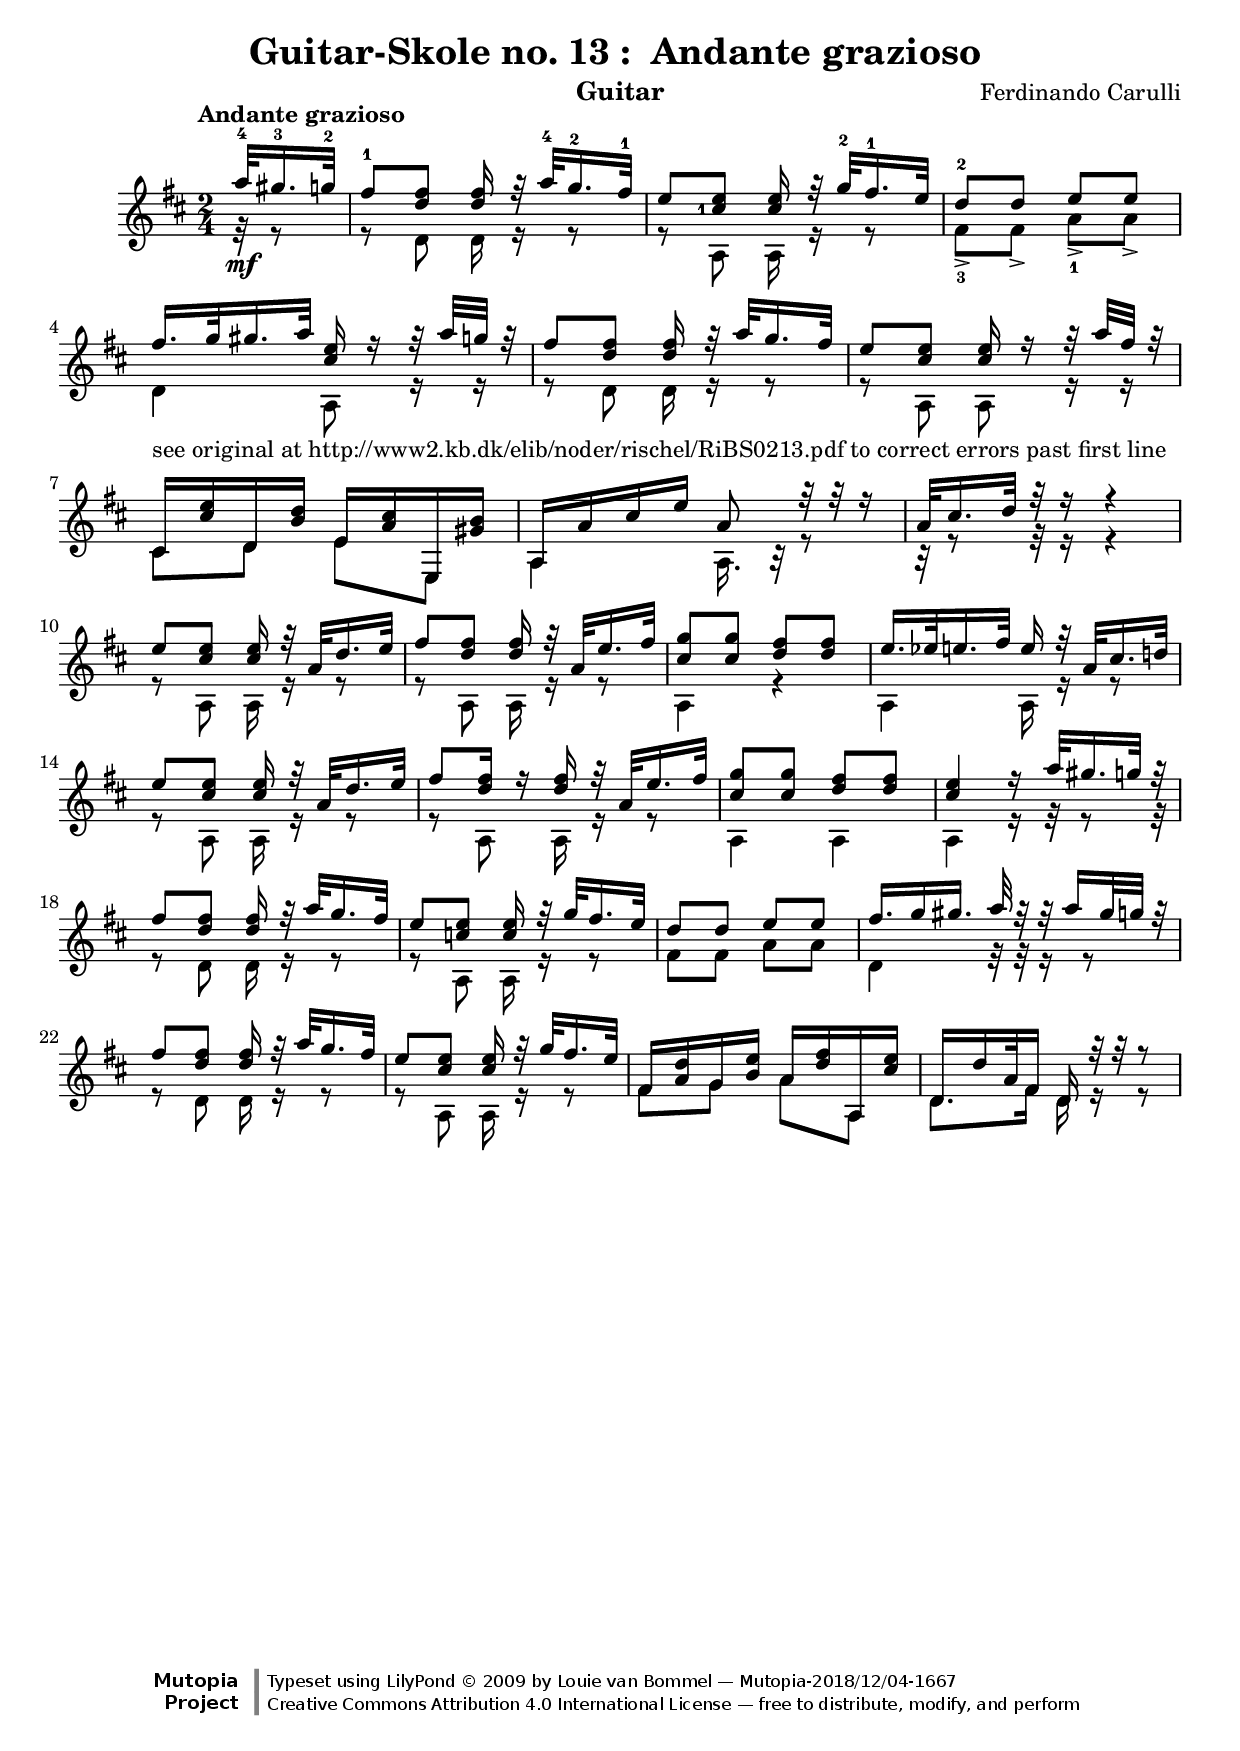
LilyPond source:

\version "2.18.0"
\header
{
  dedication = ""
  subtitle = ""
  subsubtitle = ""
  poet = ""
  instrument = "Guitar"
  meter = ""
  arranger = ""
  piece = ""
  opus = ""
  breakbefore = ##f
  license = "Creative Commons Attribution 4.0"
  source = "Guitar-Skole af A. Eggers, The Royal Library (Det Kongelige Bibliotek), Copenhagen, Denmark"
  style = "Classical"
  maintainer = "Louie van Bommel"
  composer="Ferdinando Carulli"
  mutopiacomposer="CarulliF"
  title="Guitar-Skole no. 13 :  Andante grazioso "
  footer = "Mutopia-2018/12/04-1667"
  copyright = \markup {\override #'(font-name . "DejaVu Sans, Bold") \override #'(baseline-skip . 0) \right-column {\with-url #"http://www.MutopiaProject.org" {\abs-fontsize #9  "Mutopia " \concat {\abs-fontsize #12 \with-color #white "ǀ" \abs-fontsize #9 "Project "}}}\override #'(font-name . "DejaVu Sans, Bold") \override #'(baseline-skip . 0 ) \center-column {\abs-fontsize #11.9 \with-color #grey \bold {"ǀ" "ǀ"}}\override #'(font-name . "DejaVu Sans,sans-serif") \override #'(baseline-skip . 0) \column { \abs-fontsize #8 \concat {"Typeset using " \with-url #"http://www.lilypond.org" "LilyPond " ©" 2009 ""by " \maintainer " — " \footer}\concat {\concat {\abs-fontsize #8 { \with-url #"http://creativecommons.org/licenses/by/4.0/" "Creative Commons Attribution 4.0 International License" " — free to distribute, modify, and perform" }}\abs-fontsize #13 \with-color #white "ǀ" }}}
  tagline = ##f
}
\include "generic-paper-section.ly"
\include "generic-layout-section.ly"
\include "guitar-skole-defines-section.ly"
\version "2.18.0"
%%%%%%%%%%%%%%%%%%%%%%%%%%%%%Start Music%%%%%%%%%%%%%%%

staffOneVoiceOneNotes =
{
  \key d \major 
  \time 2/4
  \tempo "Andante grazioso"
   %1
  \partial 32*5
  a''32-4\mf [gis''!16.-3 g''32-2]
  %2
  fis''8-1 <d'' fis''>8 <d'' fis''>16 r32 a''32-4 [g''16.-2 fis''32-1] 
  %3
  %r32 g''32 fis''16 e''32 r32 <cis'' e''>16 r4
  e''8 <cis''-1 e''> <cis'' e''>16  r32 g''32-2 [fis''16.-1 e''32]
  %4
  d''8-2 d''8 e''8 e''8 \myBreak
  %5
  fis''16. g''32 gis''!16. a''32 <cis'' e''>16 r16 r32 a''32 g''!32 r32 
  %6
  fis''8 <d'' fis''>8 <d'' fis''>16 r32 a''32 g''16. fis''32 
  %7
  e''8 <cis'' e''>8 <cis'' e''>16 r16 r32 a''32 fis''32 r32 
  %8
  cis'16 <cis'' e''>16 d'16 <b' d''>16 e'16 <a' cis''>16 e16 <gis'! b'>16 
  %9
  a16 a'16 cis''16 e''16 a'8 r32 r32 r16 
  %10
  a'32 cis''16. d''32 r32 r16 r4 
  %11
  e''8 <cis'' e''>8 <cis'' e''>16 r32 a'32 d''16. e''32 
  %12
  fis''8 <d'' fis''>8 <d'' fis''>16 r32 a'32 e''16. fis''32 
  %13
  <cis'' g''>8 <cis'' g''>8 <d'' fis''>8 <d'' fis''>8 
  %14
  e''16. ees''!32 e''16. fis''32 e''16 r32 a'32 cis''16. d''!32 
  %15
  e''8 <cis'' e''>8 <cis'' e''>16 r32 a'32 d''16. e''32 
  %16
  fis''8 <d'' fis''>16 r16 <d'' fis''>16 r32 a'32 e''16. fis''32 
  %17
  <cis'' g''>8 <cis'' g''>8 <d'' fis''>8 <d'' fis''>8 
  %18
  <cis'' e''>4 r16 a''32 gis''!16. g''!32 r32 
  %19
  fis''8 <d'' fis''>8 <d'' fis''>16 r32 a''32 g''16. fis''32 
  %20
  e''8 <c'' e''>8 <c'' e''>16 r32 g''32 fis''16. e''32 
  %21
  d''8 d''8 e''8 e''8 
  %22
  fis''16. g''16 gis''!16. a''32 r32 r32 a''16 gis''32 g''!32 r32 
  %23
  fis''8 <d'' fis''>8 <d'' fis''>16 r32 a''32 g''16. fis''32 
  %24
  e''8 <cis'' e''>8 <cis'' e''>16 r32 g''32 fis''16. e''32 
  %25
  fis'16 <a' d''>16 g'16 <b' e''>16 a'16 <d'' fis''>16 a16 <cis'' e''>16 
  %26
  d'16. d''16 a'32 fis'16 d'16 r32 r32 r8 
}
staffOneVoiceTwoNotes =
{
  %1
  r32 r8
  %2
  r8 d'8 d'16 r16 r8 
  %3
  r8 a8 a16 r16 r8 
  %4
  fis'8-3-> fis'8-> a'8-1-> a'8-> 
  %5
  d'4 \myTextIncomplete  a8 r16 r16 
  %6
  r8 d'8 d'16 r16 r8 
  %7
  r8 a8 a8 r16 r16 
  %8
  cis'8 d'8 e'8 e8 
  %9
  a4 a16. r32 r8 
  %10
  r32 r8 r32 r16 r4 
  %11
  r8 a8 a16 r16 r8 
  %12
  r8 a8 a16 r16 r8 
  %13
  a4 r4 
  %14
  a4 a16 r16 r8 
  %15
  r8 a8 a16 r16 r8 
  %16
  r8 a8 a16 r16 r8 
  %17
  a4 a4 
  %18
  a4 r16 r32 r8 r32 
  %19
  r8 d'8 d'16 r16 r8 
  %20
  r8 a8 a16 r16 r8 
  %21
  fis'8 fis'8 a'8 a'8 
  %22
  d'4 r32 r32 r16 r8 
  %23
  r8 d'8 d'16 r16 r8 
  %24
  r8 a8 a16 r16 r8 
  %25
  fis'8 g'8 a'8 a8 
  %26
  d'8. fis'16 d'16 r16 r8 
}
staffOneVoiceThreeNotes =
{
}
staffOneVoiceFourNotes =
{
}
staffTwoVoiceOneNotes =
{
}
staffTwoVoiceTwoNotes =
{
}
staffTwoVoiceThreeNotes =
{
}
staffTwoVoiceFourNotes =
{
}

myChords = \chordmode
{
}
myMainWords = \lyricmode
{
}

%%%%%%%%%%%%%%%%%%%%%%%%%%%%%End of Music%%%%%%%%%%%%%%

\version "2.18.0"
\score
{
  <<
    \new ChordNames
    {
      \set chordChanges = ##t
      \myChords
    }
    \new StaffGroup
    <<
      \new Staff = "staffOne"
      {
        \set Staff.midiInstrument = "acoustic guitar (nylon)"
        <<

          \new Voice = "staffOneVoiceOne"
          {
            \voiceOne % this is a lilypondism, not mine
            \mergeDifferentlyDottedOn
            \mergeDifferentlyHeadedOn
            \set fingeringOrientations = #'(left)
            % this line is only here to ensure guitar notes written for treble clef come out OK in midi.
            % the parameter defaults to c' so indicating a c makes midi notes an octave lower.
            \transposition c
            \staffOneVoiceOneNotes
          }
          \new Voice = "staffOneVoiceTwo"
          {
            \voiceTwo % this is a lilypondism, not mine
            \mergeDifferentlyDottedOn
            \mergeDifferentlyHeadedOn
            \set fingeringOrientations = #'(left)
            % this line is only here to ensure guitar notes written for treble clef come out OK in midi.
            % the parameter defaults to c' so indicating a c makes midi notes an octave lower.
            \transposition c
            \staffOneVoiceTwoNotes
          }
          \new Voice = "staffOneVoiceThree"
          {
            \voiceThree % this is a lilypondism, not mine
            \mergeDifferentlyDottedOn
            \mergeDifferentlyHeadedOn
            \set fingeringOrientations = #'(left)
            % this line is only here to ensure guitar notes written for treble clef come out OK in midi.
            % the parameter defaults to c' so indicating a c makes midi notes an octave lower.
            \transposition c
            \staffOneVoiceThreeNotes
          }
          \new Voice = "staffOneVoiceFour"
          {
            \voiceFour % this is a lilypondism, not mine
            \mergeDifferentlyDottedOn
            \mergeDifferentlyHeadedOn
            \set fingeringOrientations = #'(left)
            % this line is only here to ensure guitar notes written for treble clef come out OK in midi.
            % the parameter defaults to c' so indicating a c makes midi notes an octave lower.
            \transposition c
            \staffOneVoiceFourNotes
          }
        >>
      }
    >>
  >>
  % layout can be in a score as well as outside
  \layout { }
  \midi
  {
    \context
    {
      \Voice
      %\remove "Dynamic_performer"
    }
  }
}

